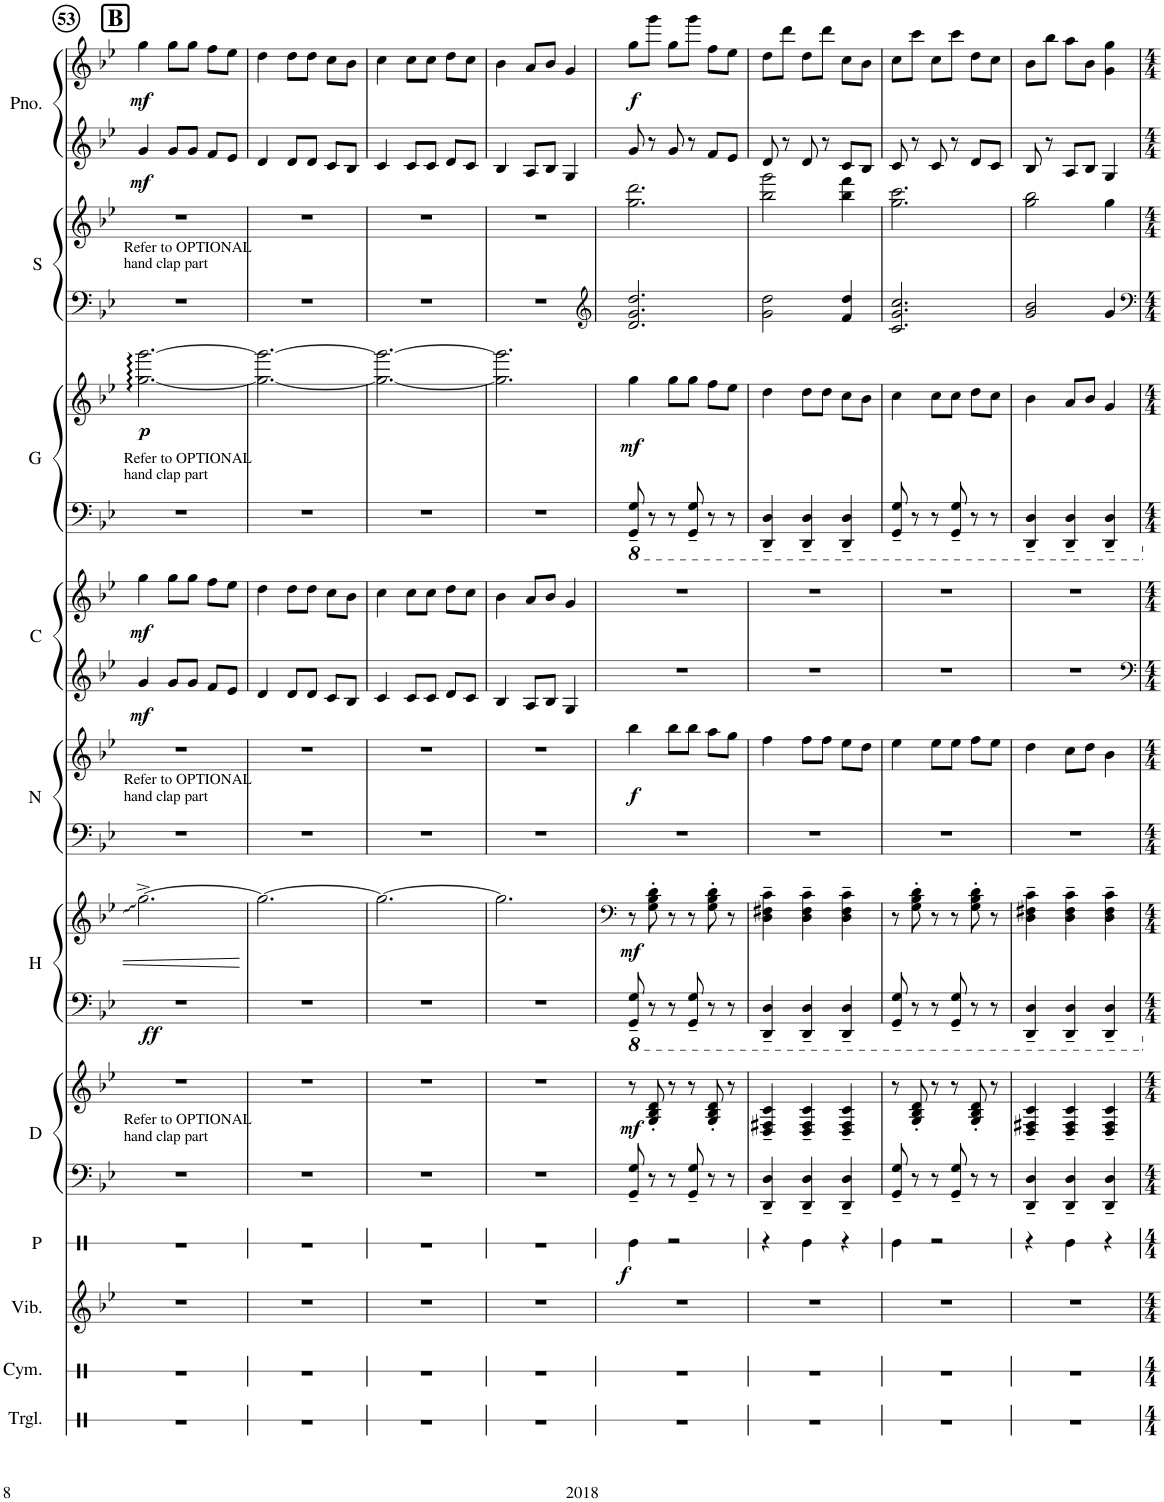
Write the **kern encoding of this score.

**kern	**kern	**kern	**kern	**dynam	**kern	**kern	**dynam	**kern	**kern	**dynam	**kern	**kern	**dynam	**kern	**kern	**dynam	**kern	**kern	**dynam	**kern	**kern	**kern	**kern	**dynam
*part11	*part10	*part9	*part8	*part8	*part7	*part7	*part7	*part6	*part6	*part6	*part5	*part5	*part5	*part4	*part4	*part4	*part3	*part3	*part3	*part2	*part2	*part1	*part1	*part1
*staff18	*staff17	*staff16	*staff15	*staff15	*staff14	*staff13	*staff13/14	*staff12	*staff11	*staff11/12	*staff10	*staff9	*staff9/10	*staff8	*staff7	*staff7/8	*staff6	*staff5	*staff5/6	*staff4	*staff3	*staff2	*staff1	*staff1/2
*I"Triangle	*I"Cymbal	*I"Vibraphone	*I"Panda	*	*I"Dana	*	*	*I"Makeup Cake	*	*	*I"Nate	*	*	*I"Wyoming	*	*	*I"Dumb One	*	*	*I"SANTA!	*	*I"Piano	*	*
*I'Trgl.	*I'Cym.	*I'Vib.	*I'P	*	*I'D	*	*	*	*	*	*I'N	*	*	*	*	*	*	*	*	*I'S	*	*I'Pno.	*	*
!!LO:PB:g=z
*clefX	*clefX	*clefG2	*clefX	*	*clefF4	*clefG2	*	*clefF4	*clefG2	*	*clefF4	*clefG2	*	*clefG2	*clefG2	*	*clefF4	*clefG2	*	*clefF4	*clefG2	*clefG2	*clefG2	*
*k[]	*k[]	*k[b-e-]	*k[]	*	*k[b-e-]	*k[b-e-]	*	*k[b-e-]	*k[b-e-]	*	*k[b-e-]	*k[b-e-]	*	*k[b-e-]	*k[b-e-]	*	*k[b-e-]	*k[b-e-]	*	*k[b-e-]	*k[b-e-]	*k[b-e-]	*k[b-e-]	*
*M3/4	*M3/4	*M3/4	*M3/4	*	*M3/4	*M3/4	*	*M3/4	*M3/4	*	*M3/4	*M3/4	*	*M3/4	*M3/4	*	*M3/4	*M3/4	*	*M3/4	*M3/4	*M3/4	*M3/4	*
!!LO:REH:place=s1:a:B:cj:fs=16:t=B
=53	=53	=53	=53	=53	=53	=53	=53	=53	=53	=53	=53	=53	=53	=53	=53	=53	=53	=53	=53	=53	=53	=53	=53	=53
!	!	!	!	!	!	!	!	!	!	!	!	!	!	!	!	!	!	!	!	!LO:TX:a:t=Refer to OPTIONAL	!	!	!	!
!	!	!	!	!	!	!	!	!	!	!	!	!	!	!	!	!	!	!	!	!LO:TX:a:t=hand clap part	!	!	!	!
!	!	!	!	!	!	!	!	!	!	!	!	!	!	!	!	!	!LO:TX:a:t=Refer to OPTIONAL	!	!	!	!	!	!	!
!	!	!	!	!	!	!	!	!	!	!	!	!	!	!	!	!	!LO:TX:a:t=hand clap part	!	!	!	!	!	!	!
!	!	!	!	!	!	!	!	!	!	!	!LO:TX:a:t=Refer to OPTIONAL	!	!	!	!	!	!	!	!	!	!	!	!	!
!	!	!	!	!	!	!	!	!	!	!	!LO:TX:a:t=hand clap part	!	!	!	!	!	!	!	!	!	!	!	!	!
!	!	!	!	!	!LO:TX:a:t=Refer to OPTIONAL	!	!	!	!	!	!	!	!	!	!	!	!	!	!	!	!	!	!	!
!	!	!	!	!	!LO:TX:a:t=hand clap part	!	!	!	!	!	!	!	!	!	!	!	!	!	!	!	!	!	!	!
!	!	!	!	!	!	!	!	!	!	!LO:DY:b=2	!	!	!	!	!	!LO:DY:b=2	!	!	!	!	!	!	!	!
!	!	!	!	!	!	!	!	!	!	!	!	!	!	!	!	!LO:DY:n=1:b	!	!	!LO:DY:b	!	!	!	!	!LO:DY:b=2
!	!	!	!	!	!	!	!	!	!	!	!	!	!	!	!	!	!	!	!	!	!	!	!	!LO:DY:n=1:b
2.r	2.r	2.r	2.r	.	2.r	2.r	.	2.r	[2.gg^\	ff	2.r	2.r	.	4g/	4gg\	mf mf	2.r	[2.gg\ [2.ggg\	p	2.r	2.r	4g/	4gg\	mf mf
.	.	.	.	.	.	.	.	.	.	.	.	.	.	8g/L	8gg\L	.	.	.	.	.	.	8g/L	8gg\L	.
.	.	.	.	.	.	.	.	.	.	.	.	.	.	8g/J	8gg\J	.	.	.	.	.	.	8g/J	8gg\J	.
.	.	.	.	.	.	.	.	.	.	.	.	.	.	8f/L	8ff\L	.	.	.	.	.	.	8f/L	8ff\L	.
.	.	.	.	.	.	.	.	.	.	.	.	.	.	8e-/J	8ee-\J	.	.	.	.	.	.	8e-/J	8ee-\J	.
=54	=54	=54	=54	=54	=54	=54	=54	=54	=54	=54	=54	=54	=54	=54	=54	=54	=54	=54	=54	=54	=54	=54	=54	=54
2.r	2.r	2.r	2.r	.	2.r	2.r	.	2.r	2.gg\_	.	2.r	2.r	.	4d/	4dd\	.	2.r	2.gg\_ 2.ggg\_	.	2.r	2.r	4d/	4dd\	.
.	.	.	.	.	.	.	.	.	.	.	.	.	.	8d/L	8dd\L	.	.	.	.	.	.	8d/L	8dd\L	.
.	.	.	.	.	.	.	.	.	.	.	.	.	.	8d/J	8dd\J	.	.	.	.	.	.	8d/J	8dd\J	.
.	.	.	.	.	.	.	.	.	.	.	.	.	.	8c/L	8cc\L	.	.	.	.	.	.	8c/L	8cc\L	.
.	.	.	.	.	.	.	.	.	.	.	.	.	.	8B-/J	8b-\J	.	.	.	.	.	.	8B-/J	8b-\J	.
=55	=55	=55	=55	=55	=55	=55	=55	=55	=55	=55	=55	=55	=55	=55	=55	=55	=55	=55	=55	=55	=55	=55	=55	=55
2.r	2.r	2.r	2.r	.	2.r	2.r	.	2.r	2.gg\_	.	2.r	2.r	.	4c/	4cc\	.	2.r	2.gg\_ 2.ggg\_	.	2.r	2.r	4c/	4cc\	.
.	.	.	.	.	.	.	.	.	.	.	.	.	.	8c/L	8cc\L	.	.	.	.	.	.	8c/L	8cc\L	.
.	.	.	.	.	.	.	.	.	.	.	.	.	.	8c/J	8cc\J	.	.	.	.	.	.	8c/J	8cc\J	.
.	.	.	.	.	.	.	.	.	.	.	.	.	.	8d/L	8dd\L	.	.	.	.	.	.	8d/L	8dd\L	.
.	.	.	.	.	.	.	.	.	.	.	.	.	.	8c/J	8cc\J	.	.	.	.	.	.	8c/J	8cc\J	.
=56	=56	=56	=56	=56	=56	=56	=56	=56	=56	=56	=56	=56	=56	=56	=56	=56	=56	=56	=56	=56	=56	=56	=56	=56
2.r	2.r	2.r	2.r	.	2.r	2.r	.	2.r	2.gg\]	.	2.r	2.r	.	4B-/	4b-\	.	2.r	2.gg\] 2.ggg\]	.	2.r	2.r	4B-/	4b-\	.
.	.	.	.	.	.	.	.	.	.	.	.	.	.	8A/L	8a/L	.	.	.	.	.	.	8A/L	8a/L	.
.	.	.	.	.	.	.	.	.	.	.	.	.	.	8B-/J	8b-/J	.	.	.	.	.	.	8B-/J	8b-/J	.
.	.	.	.	.	.	.	.	.	.	.	.	.	.	4G/	4g/	.	.	.	.	.	.	4G/	4g/	.
=57	=57	=57	=57	=57	=57	=57	=57	=57	=57	=57	=57	=57	=57	=57	=57	=57	=57	=57	=57	=57	=57	=57	=57	=57
*	*	*	*	*	*	*	*	*	*clefF4	*	*	*	*	*	*	*	*	*	*	*clefG2	*	*	*	*
*	*	*	*	*	*	*	*	*8ba	*	*	*	*	*	*	*	*	*	*	*	*	*	*	*	*
*	*	*	*	*	*	*	*	*	*	*	*	*	*	*	*	*	*8ba	*	*	*	*	*	*	*
!	!	!	!	!LO:DY:b	!	!	!LO:DY:b	!	!	!LO:DY:b	!	!	!LO:DY:b	!	!	!	!	!	!LO:DY:b	!	!	!	!	!LO:DY:b
2.r	2.r	2.r	4Re\	f	8GG/~ 8G/~	8r	mf	8GGG/~ 8GG/~	8r	mf	2.r	4bb-\	f	2.r	2.r	.	8GGG/~ 8GG/~	4gg\	mf	2.d/ 2.g/ 2.dd/	2.gg\ 2.ddd\	8g/	8gg\L	f
.	.	.	.	.	8r	8G/' 8B-/' 8d/'	.	8r	8G\' 8B-\' 8d\'	.	.	.	.	.	.	.	8r	.	.	.	.	8r	8ggg\J	.
.	.	.	2r	.	8r	8r	.	8r	8r	.	.	8bb-\L	.	.	.	.	8r	8gg\L	.	.	.	8g/	8gg\L	.
.	.	.	.	.	8GG/~ 8G/~	8r	.	8GGG/~ 8GG/~	8r	.	.	8bb-\J	.	.	.	.	8GGG/~ 8GG/~	8gg\J	.	.	.	8r	8ggg\J	.
.	.	.	.	.	8r	8G/' 8B-/' 8d/'	.	8r	8G\' 8B-\' 8d\'	.	.	8aa\L	.	.	.	.	8r	8ff\L	.	.	.	8f/L	8ff\L	.
.	.	.	.	.	8r	8r	.	8r	8r	.	.	8gg\J	.	.	.	.	8r	8ee-\J	.	.	.	8e-/J	8ee-\J	.
=58	=58	=58	=58	=58	=58	=58	=58	=58	=58	=58	=58	=58	=58	=58	=58	=58	=58	=58	=58	=58	=58	=58	=58	=58
2.r	2.r	2.r	4r	.	4DD/~ 4D/~	4D/~ 4F#X/~ 4c/~	.	4DDD/~ 4DD/~	4D\~ 4F#X\~ 4c\~	.	2.r	4ff\	.	2.r	2.r	.	4DDD/~ 4DD/~	4dd\	.	2g\ 2dd\	2bb-\ 2ggg\	8d/	8dd\L	.
.	.	.	.	.	.	.	.	.	.	.	.	.	.	.	.	.	.	.	.	.	.	8r	8ddd\J	.
.	.	.	4Re\	.	4DD/~ 4D/~	4D/~ 4F#/~ 4c/~	.	4DDD/~ 4DD/~	4D\~ 4F#\~ 4c\~	.	.	8ff\L	.	.	.	.	4DDD/~ 4DD/~	8dd\L	.	.	.	8d/	8dd\L	.
.	.	.	.	.	.	.	.	.	.	.	.	8ff\J	.	.	.	.	.	8dd\J	.	.	.	8r	8ddd\J	.
.	.	.	4r	.	4DD/~ 4D/~	4D/~ 4F#/~ 4c/~	.	4DDD/~ 4DD/~	4D\~ 4F#\~ 4c\~	.	.	8ee-\L	.	.	.	.	4DDD/~ 4DD/~	8cc\L	.	4f/ 4dd/	4bb-\ 4fff\	8c/L	8cc\L	.
.	.	.	.	.	.	.	.	.	.	.	.	8dd\J	.	.	.	.	.	8b-\J	.	.	.	8B-/J	8b-\J	.
=59	=59	=59	=59	=59	=59	=59	=59	=59	=59	=59	=59	=59	=59	=59	=59	=59	=59	=59	=59	=59	=59	=59	=59	=59
2.r	2.r	2.r	4Re\	.	8GG/~ 8G/~	8r	.	8GGG/~ 8GG/~	8r	.	2.r	4ee-\	.	2.r	2.r	.	8GGG/~ 8GG/~	4cc\	.	2.c/ 2.g/ 2.cc/	2.gg\ 2.ccc\	8c/	8cc\L	.
.	.	.	.	.	8r	8G/' 8B-/' 8d/'	.	8r	8G\' 8B-\' 8d\'	.	.	.	.	.	.	.	8r	.	.	.	.	8r	8ccc\J	.
.	.	.	2r	.	8r	8r	.	8r	8r	.	.	8ee-\L	.	.	.	.	8r	8cc\L	.	.	.	8c/	8cc\L	.
.	.	.	.	.	8GG/~ 8G/~	8r	.	8GGG/~ 8GG/~	8r	.	.	8ee-\J	.	.	.	.	8GGG/~ 8GG/~	8cc\J	.	.	.	8r	8ccc\J	.
.	.	.	.	.	8r	8G/' 8B-/' 8d/'	.	8r	8G\' 8B-\' 8d\'	.	.	8ff\L	.	.	.	.	8r	8dd\L	.	.	.	8d/L	8dd\L	.
.	.	.	.	.	8r	8r	.	8r	8r	.	.	8ee-\J	.	.	.	.	8r	8cc\J	.	.	.	8c/J	8cc\J	.
=60	=60	=60	=60	=60	=60	=60	=60	=60	=60	=60	=60	=60	=60	=60	=60	=60	=60	=60	=60	=60	=60	=60	=60	=60
2.r	2.r	2.r	4r	.	4DD/~ 4D/~	4D/~ 4F#X/~ 4c/~	.	4DDD/~ 4DD/~	4D\~ 4F#X\~ 4c\~	.	2.r	4dd\	.	2.r	2.r	.	4DDD/~ 4DD/~	4b-\	.	2g/ 2b-/	2gg\ 2bb-\	8B-/	8b-\L	.
.	.	.	.	.	.	.	.	.	.	.	.	.	.	.	.	.	.	.	.	.	.	8r	8bb-\J	.
.	.	.	4Re\	.	4DD/~ 4D/~	4D/~ 4F#/~ 4c/~	.	4DDD/~ 4DD/~	4D\~ 4F#\~ 4c\~	.	.	8cc\L	.	.	.	.	4DDD/~ 4DD/~	8a/L	.	.	.	8A/L	8aa\L	.
.	.	.	.	.	.	.	.	.	.	.	.	8dd\J	.	.	.	.	.	8b-/J	.	.	.	8B-/J	8b-\J	.
.	.	.	4r	.	4DD/~ 4D/~	4D/~ 4F#/~ 4c/~	.	4DDD/~ 4DD/~	4D\~ 4F#\~ 4c\~	.	.	4b-\	.	.	.	.	4DDD/~ 4DD/~	4g/	.	4g/	4gg\	4G/	4g\ 4gg\	.
*	*	*	*	*	*	*	*	*X8ba	*	*	*	*	*	*	*	*	*	*	*	*	*	*	*	*
*	*	*	*	*	*	*	*	*	*	*	*	*	*	*	*	*	*X8ba	*	*	*	*	*	*	*
=	=	=	=	=	=	=	=	=	=	=	=	=	=	=	=	=	=	=	=	=	=	=	=	=
*-	*-	*-	*-	*-	*-	*-	*-	*-	*-	*-	*-	*-	*-	*-	*-	*-	*-	*-	*-	*-	*-	*-	*-	*-
